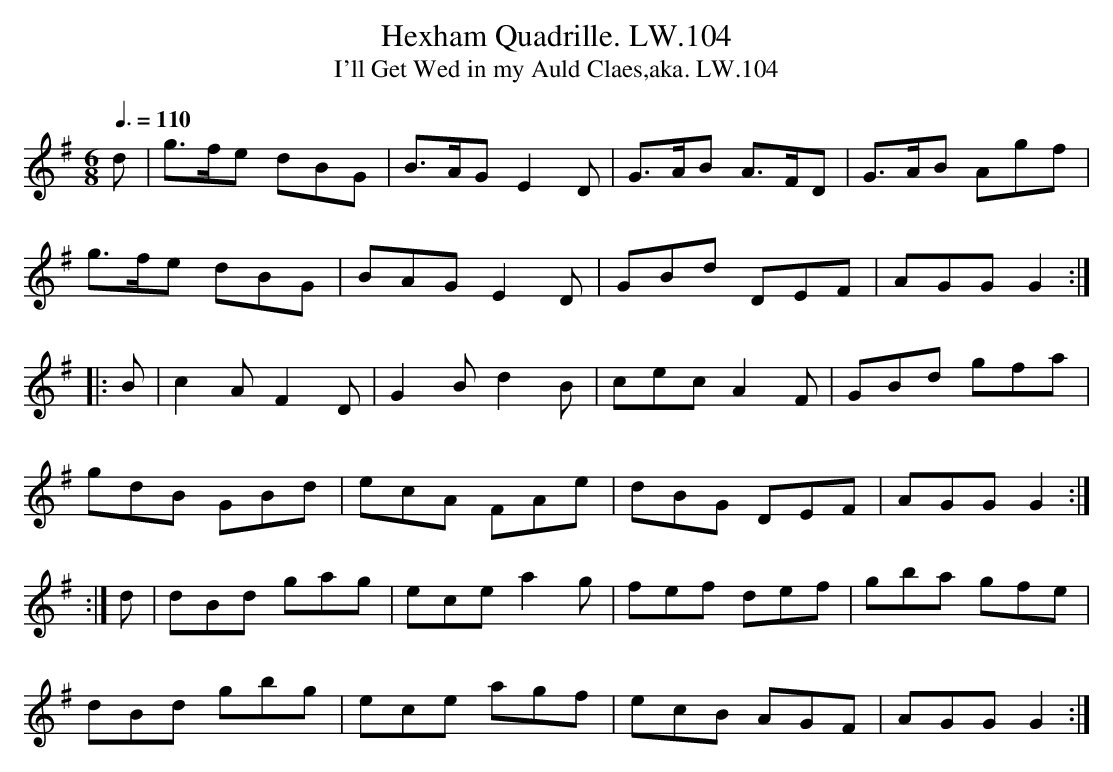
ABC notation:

X:1
T:Hexham Quadrille. LW.104
T:I'll Get Wed in my Auld Claes,aka. LW.104
M:6/8
Q:3/8=110
L:1/8
K:G
d | g>fe dBG | B>AG E2D | G>AB A>FD | G>AB Agf |
g>fe dBG | BAG E2D | GBd DEF | AGG G2 :|
|: B | c2AF2D | G2Bd2B | cec A2F | GBd gfa |
gdB GBd | ecA FAe | dBG DEF | AGG G2 :|
:| d | dBd gag | ece a2g | fef def | gba gfe |
dBd gbg | ece agf | ecB AGF | AGG G2 :|
